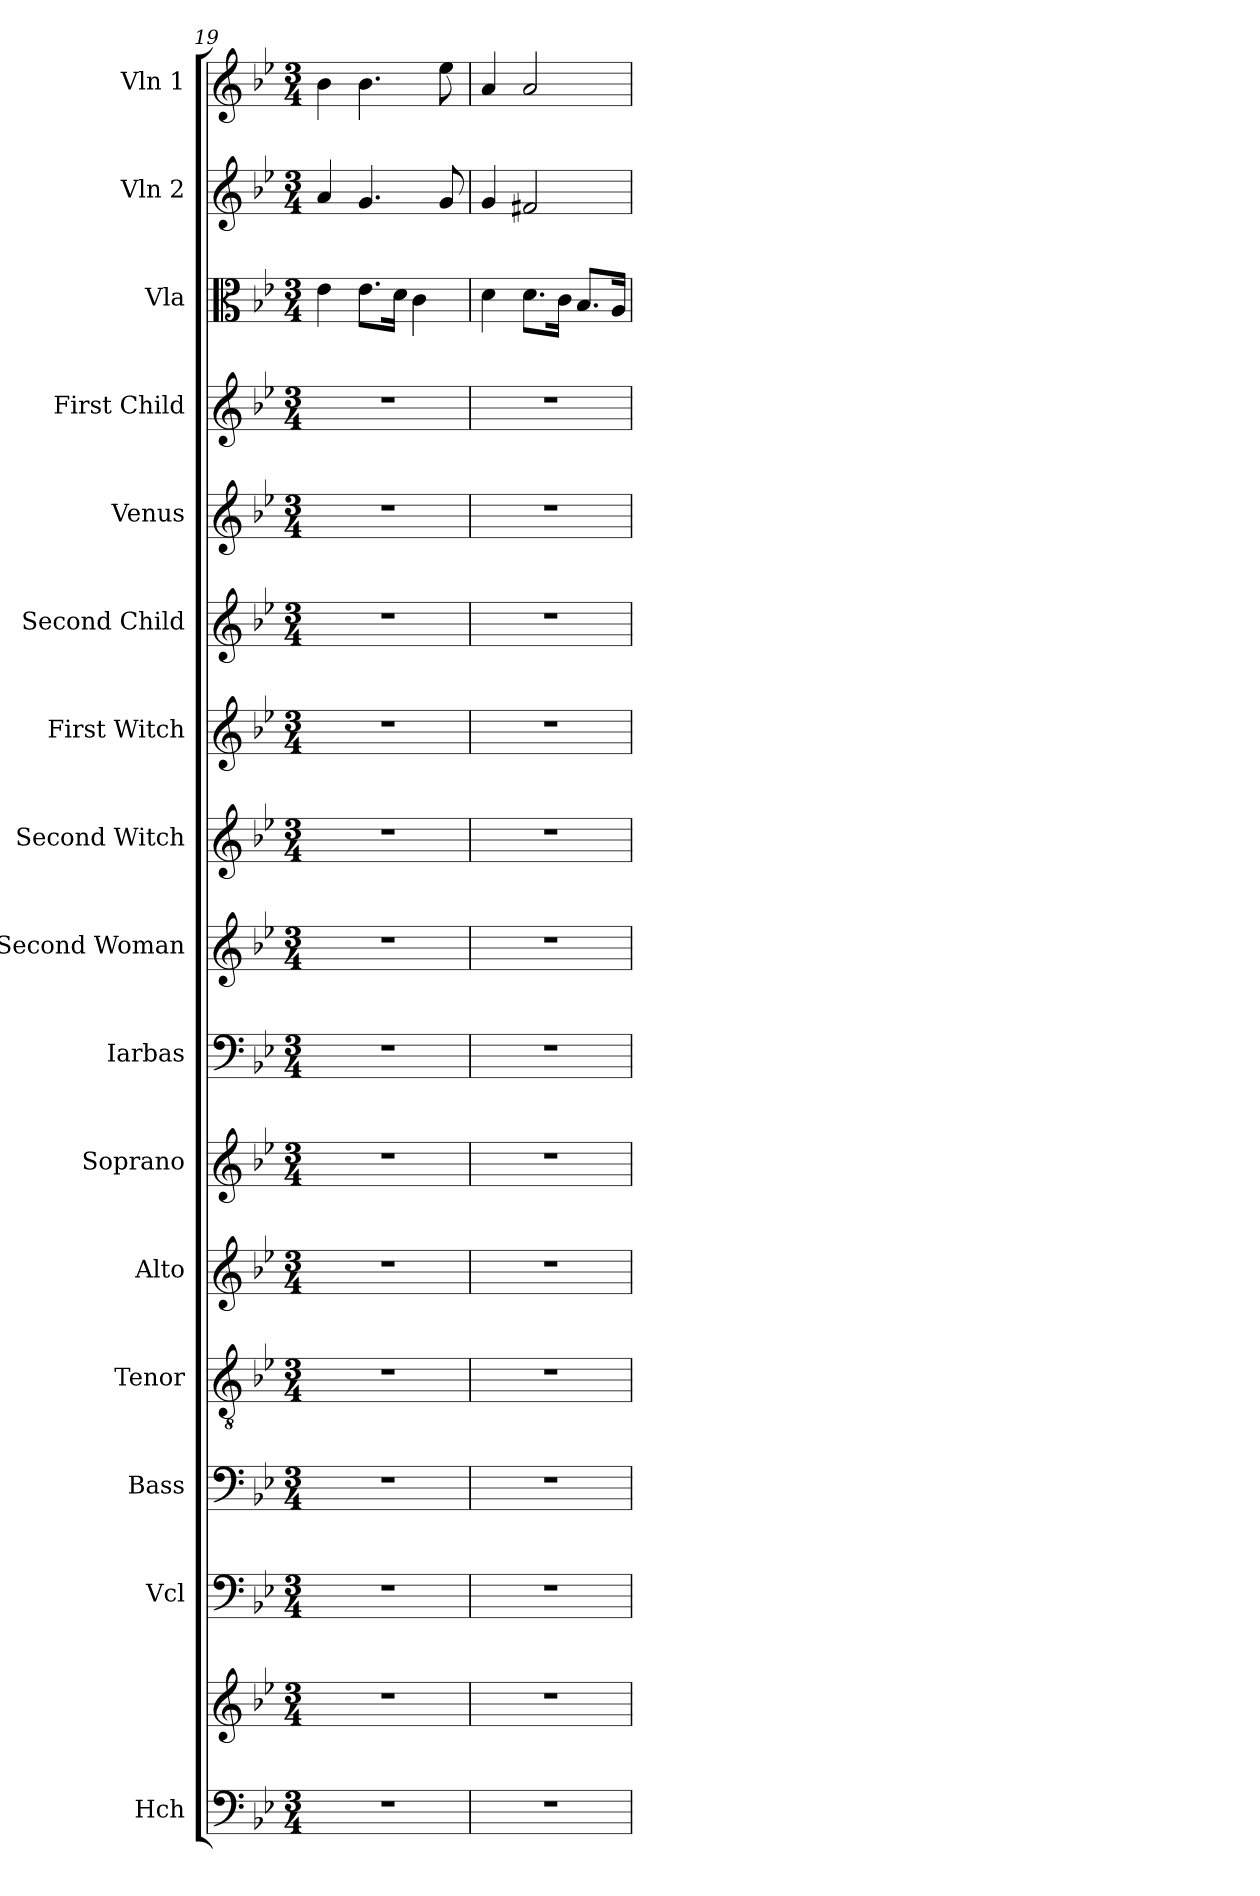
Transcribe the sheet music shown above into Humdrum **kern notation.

**kern	**kern	**kern	**kern	**kern	**kern	**kern	**kern	**kern	**kern	**kern	**kern	**kern	**kern	**kern	**kern	**kern
*part16	*part16	*part15	*part14	*part13	*part12	*part11	*part10	*part9	*part8	*part7	*part6	*part5	*part4	*part3	*part2	*part1
*staff17	*staff16	*staff15	*staff14	*staff13	*staff12	*staff11	*staff10	*staff9	*staff8	*staff7	*staff6	*staff5	*staff4	*staff3	*staff2	*staff1
*I"Hch	*	*I"Vcl	*I"Bass	*I"Tenor	*I"Alto	*I"Soprano	*I"Iarbas	*I"Second Woman	*I"Second Witch	*I"First Witch	*I"Second Child	*I"Venus	*I"First Child	*I"Vla	*I"Vln 2	*I"Vln 1
*I'Hch.	*	*I'Vc.	*I'B.	*I'T.	*I'A.	*I'S.	*I'I.	*I'2W	*I'W2.	*I'W1	*I'C2.	*I'V.	*I'C1	*I'Vla.	*I'Vln.	*I'Vln.
*clefF4	*clefG2	*clefF4	*clefF4	*clefGv2	*clefG2	*clefG2	*clefF4	*clefG2	*clefG2	*clefG2	*clefG2	*clefG2	*clefG2	*clefC3	*clefG2	*clefG2
*k[b-e-]	*k[b-e-]	*k[b-e-]	*k[b-e-]	*k[b-e-]	*k[b-e-]	*k[b-e-]	*k[b-e-]	*k[b-e-]	*k[b-e-]	*k[b-e-]	*k[b-e-]	*k[b-e-]	*k[b-e-]	*k[b-e-]	*k[b-e-]	*k[b-e-]
*M3/4	*M3/4	*M3/4	*M3/4	*M3/4	*M3/4	*M3/4	*M3/4	*M3/4	*M3/4	*M3/4	*M3/4	*M3/4	*M3/4	*M3/4	*M3/4	*M3/4
=19	=19	=19	=19	=19	=19	=19	=19	=19	=19	=19	=19	=19	=19	=19	=19	=19
2.r	2.r	2.r	2.r	2.r	2.r	2.r	2.r	2.r	2.r	2.r	2.r	2.r	2.r	4e-\	4a/	4b-\
.	.	.	.	.	.	.	.	.	.	.	.	.	.	8.e-\L	4.g/	4.b-\
.	.	.	.	.	.	.	.	.	.	.	.	.	.	16d\Jk	.	.
.	.	.	.	.	.	.	.	.	.	.	.	.	.	4c\	.	.
.	.	.	.	.	.	.	.	.	.	.	.	.	.	.	8g/	8ee-\
=20	=20	=20	=20	=20	=20	=20	=20	=20	=20	=20	=20	=20	=20	=20	=20	=20
2.r	2.r	2.r	2.r	2.r	2.r	2.r	2.r	2.r	2.r	2.r	2.r	2.r	2.r	4d\	4g/	4a/
.	.	.	.	.	.	.	.	.	.	.	.	.	.	8.d\L	2f#X/	2a/
.	.	.	.	.	.	.	.	.	.	.	.	.	.	16c\Jk	.	.
.	.	.	.	.	.	.	.	.	.	.	.	.	.	8.B-/L	.	.
.	.	.	.	.	.	.	.	.	.	.	.	.	.	16A/Jk	.	.
=	=	=	=	=	=	=	=	=	=	=	=	=	=	=	=	=
*-	*-	*-	*-	*-	*-	*-	*-	*-	*-	*-	*-	*-	*-	*-	*-	*-
